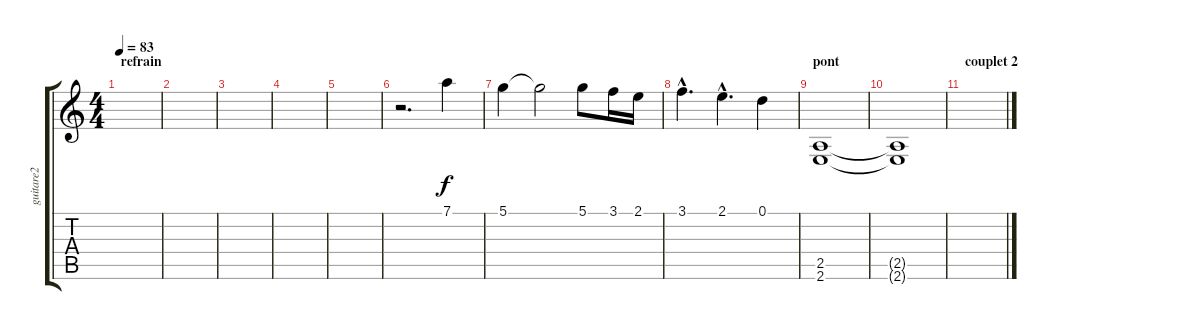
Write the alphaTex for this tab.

\track ("guitare2" "guitare2") {instrument acousticguitarsteel}
\staff {score tabs}
\tuning (D4 A3 F3 C3 G2 D2) {hide}
\ts (4 4)
\section ("" "refrain")
\tempo 83
\clef g2
\ks c
|
|
|
|
|
r.2{d} 7.1.4 |
5.1.4 5.1{t}.2 5.1.8 3.1.16 2.1.16 |
3.1{hac}.4{d} 2.1{hac}.4{d} 0.1.4 |
\section ("" "pont")
(2.5 2.6).1 |
(2.5{t} 2.6{t}).1 |
\section ("" "couplet 2")
